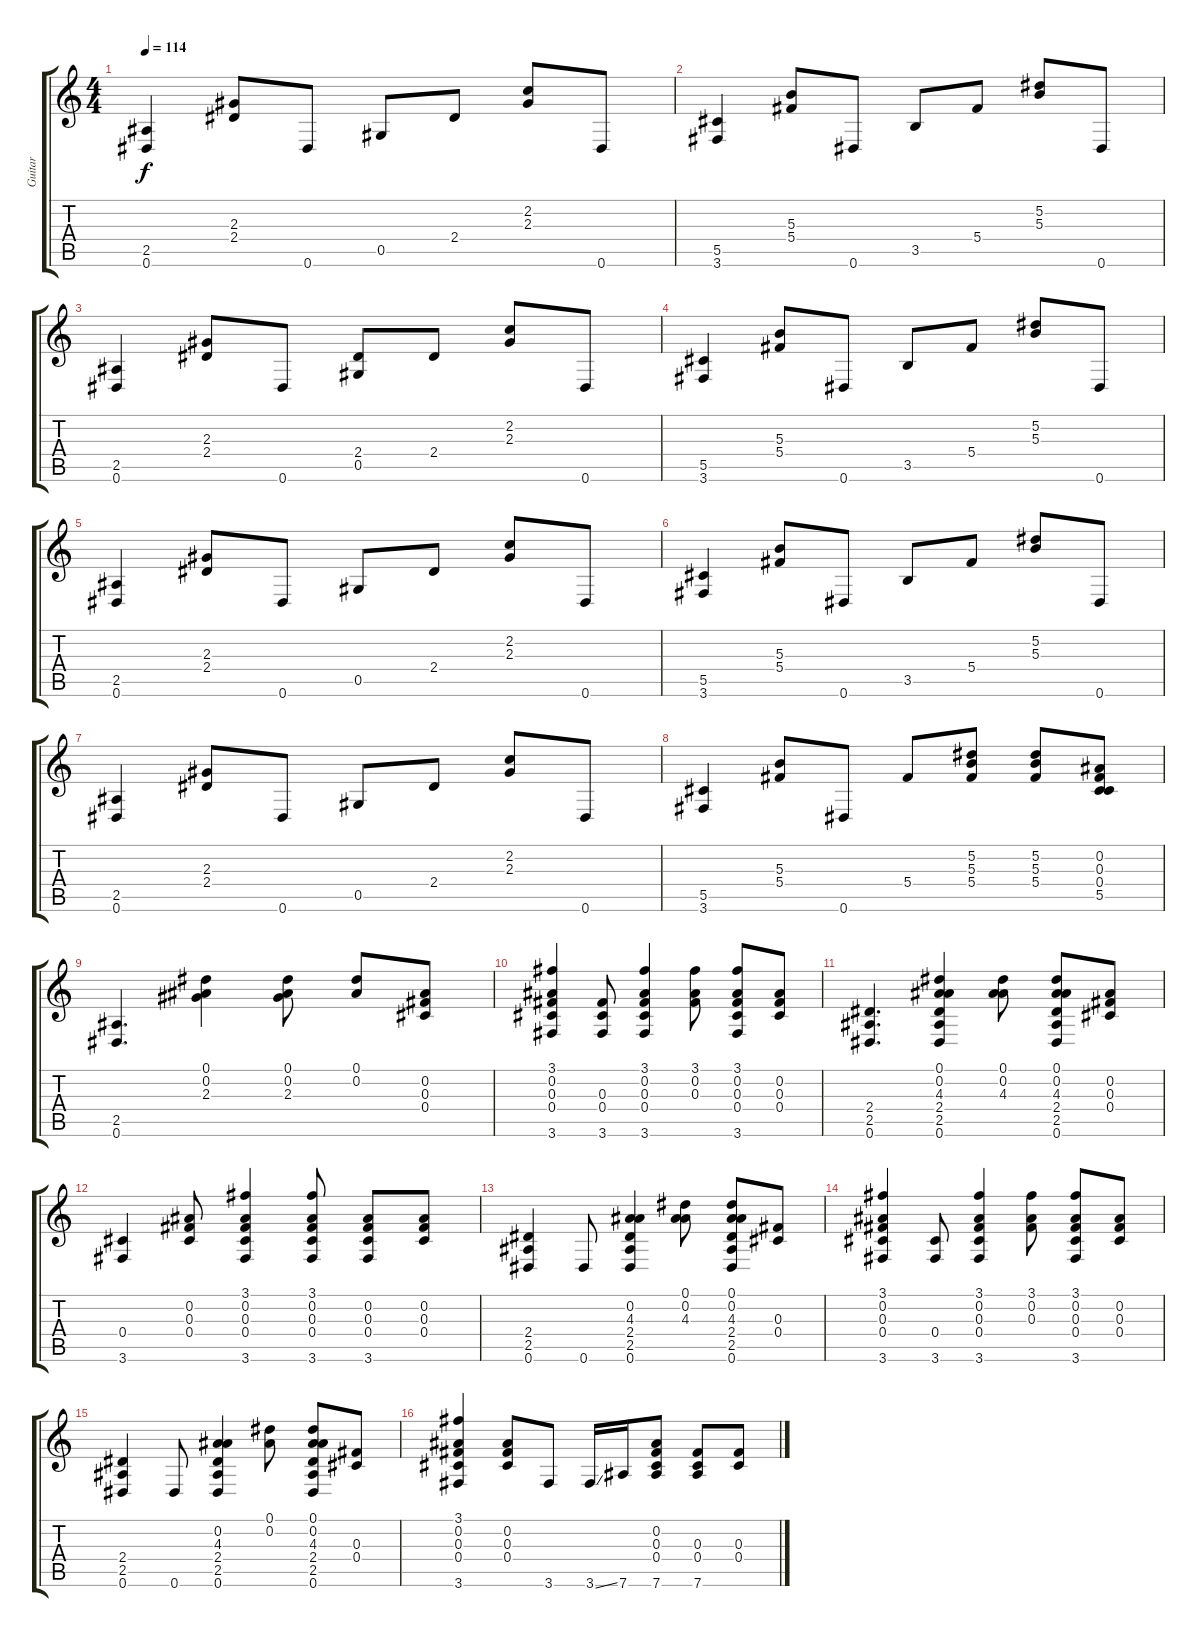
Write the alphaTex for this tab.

\track ("Guitar" "Guitar") {instrument electricguitarclean}
\staff {score tabs}
\tuning (Eb4 Bb3 Gb3 Db3 Ab2 Eb2) {hide}
\ts (4 4)
\tempo 114
\clef g2
\ks c
(2.5 0.6).4{dy f instrument electricguitarclean} (2.3 2.4).8 0.6.8 0.5.8 2.4.8 (2.2 2.3).8 0.6.8 |
(5.5 3.6).4 (5.3 5.4).8 0.6.8 3.5.8 5.4.8 (5.2 5.3).8 0.6.8 |
(2.5 0.6).4 (2.3 2.4).8 0.6.8 (2.4 0.5).8 2.4.8 (2.2 2.3).8 0.6.8 |
(5.5 3.6).4 (5.3 5.4).8 0.6.8 3.5.8 5.4.8 (5.2 5.3).8 0.6.8 |
(2.5 0.6).4 (2.3 2.4).8 0.6.8 0.5.8 2.4.8 (2.2 2.3).8 0.6.8 |
(5.5 3.6).4 (5.3 5.4).8 0.6.8 3.5.8 5.4.8 (5.2 5.3).8 0.6.8 |
(2.5 0.6).4 (2.3 2.4).8 0.6.8 0.5.8 2.4.8 (2.2 2.3).8 0.6.8 |
(5.5 3.6).4 (5.3 5.4).8 0.6.8 5.4.8 (5.2 5.3 5.4).8 (5.2 5.3 5.4).8 (0.2 0.3 0.4 5.5).8 |
(2.5 0.6).4{d} (0.1 0.2 2.3).4 (0.1 0.2 2.3).8 (0.1 0.2).8 (0.2 0.3 0.4).8 |
(3.1 0.2 0.3 0.4 3.6).4 (0.3 0.4 3.6).8 (3.1 0.2 0.3 0.4 3.6).4 (3.1 0.2 0.3).8 (3.1 0.2 0.3 0.4 3.6).8 (0.2 0.3 0.4).8 |
(2.4 2.5 0.6).4{d} (0.1 0.2 4.3 2.4 2.5 0.6).4 (0.1 0.2 4.3).8 (0.1 0.2 4.3 2.4 2.5 0.6).8 (0.2 0.3 0.4).8 |
(0.4 3.6).4 (0.2 0.3 0.4).8 (3.1 0.2 0.3 0.4 3.6).4 (3.1 0.2 0.3 0.4 3.6).8 (0.2 0.3 0.4 3.6).8 (0.2 0.3 0.4).8 |
(2.4 2.5 0.6).4 0.6.8 (0.2 4.3 2.4 2.5 0.6).4 (0.1 0.2 4.3).8 (0.1 0.2 4.3 2.4 2.5 0.6).8 (0.3 0.4).8 |
(3.1 0.2 0.3 0.4 3.6).4 (0.4 3.6).8 (3.1 0.2 0.3 0.4 3.6).4 (3.1 0.2 0.3).8 (3.1 0.2 0.3 0.4 3.6).8 (0.2 0.3 0.4).8 |
(2.4 2.5 0.6).4 0.6.8 (0.2 4.3 2.4 2.5 0.6).4 (0.1 0.2).8 (0.1 0.2 4.3 2.4 2.5 0.6).8 (0.3 0.4).8 |
(3.1 0.2 0.3 0.4 3.6).4 (0.2 0.3 0.4).8 3.6.8 3.6{ss}.16 7.6.16 (0.2 0.3 0.4 7.6).8 (0.3 0.4 7.6).8 (0.3 0.4).8
